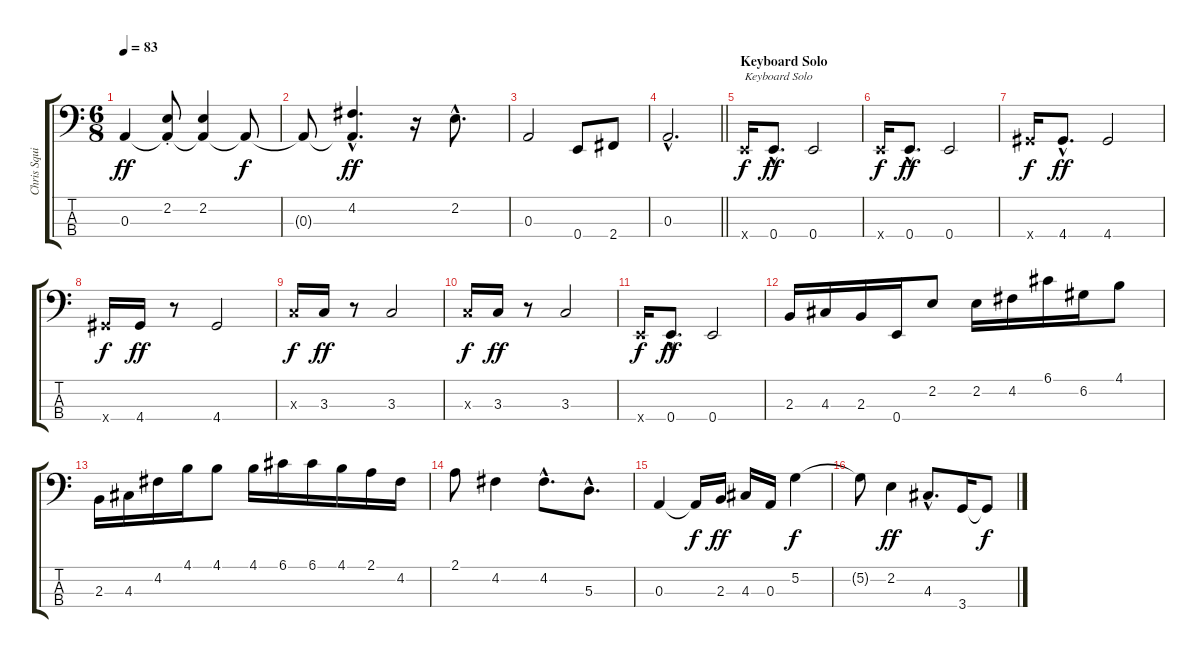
\track ("Chris Squire" "Chris Squi") {instrument fretlessbass}
\staff {score tabs}
\tuning (G2 D2 A1 E1) {hide}
\ts (6 8)
\tempo 83
\clef f4
\ks c
0.3.4{dy ff} (2.2{st} 0.3{t}).8 (2.2 0.3{t}).4 0.3{t}.8{dy f} |
0.3{t}.8 (4.2{hac} 0.3{hac t}).4{d dy ff} r.16 2.2{hac}.8{d} |
0.3.2 0.4.8 2.4.8 |
\barLineRight lightlight
0.3{hac}.2{d} |
\section ("" "Keyboard Solo")
0.4{x}.16{txt "Keyboard Solo" dy f} 0.4{hac}.8{d dy ff} 0.4.2 |
0.4{x}.16{dy f} 0.4{hac}.8{d dy ff} 0.4.2 |
4.4{x}.16{dy f} 4.4{hac}.8{d dy ff} 4.4.2 |
4.4{x}.16{dy f} 4.4.16{dy ff} r.8 4.4.2 |
3.3{x}.16{dy f} 3.3.16{dy ff} r.8 3.3.2 |
3.3{x}.16{dy f} 3.3.16{dy ff} r.8 3.3.2 |
0.4{x}.16{dy f} 0.4{hac}.8{d dy ff} 0.4.2 |
2.3.16 4.3.16 2.3.16 0.4.16 2.2.8 2.2.16 4.2.16 6.1.16 6.2.16 4.1.8 |
2.3.16 4.3.16 4.2.16 4.1.16 4.1.8 4.1.16 6.1.16 6.1.16 4.1.16 2.1.16 4.2.16 |
2.1.8 4.2.4 4.2{hac}.8{d} 5.3{hac}.8{d} |
0.3.4 0.3{t}.16{dy f} 2.3.16{dy ff} 4.3.16 0.3.16 5.2.4{dy f} |
5.2{t}.8 2.2.4{dy ff} 4.3{hac}.8{d} 3.4.16 3.4{t}.8{dy f}
